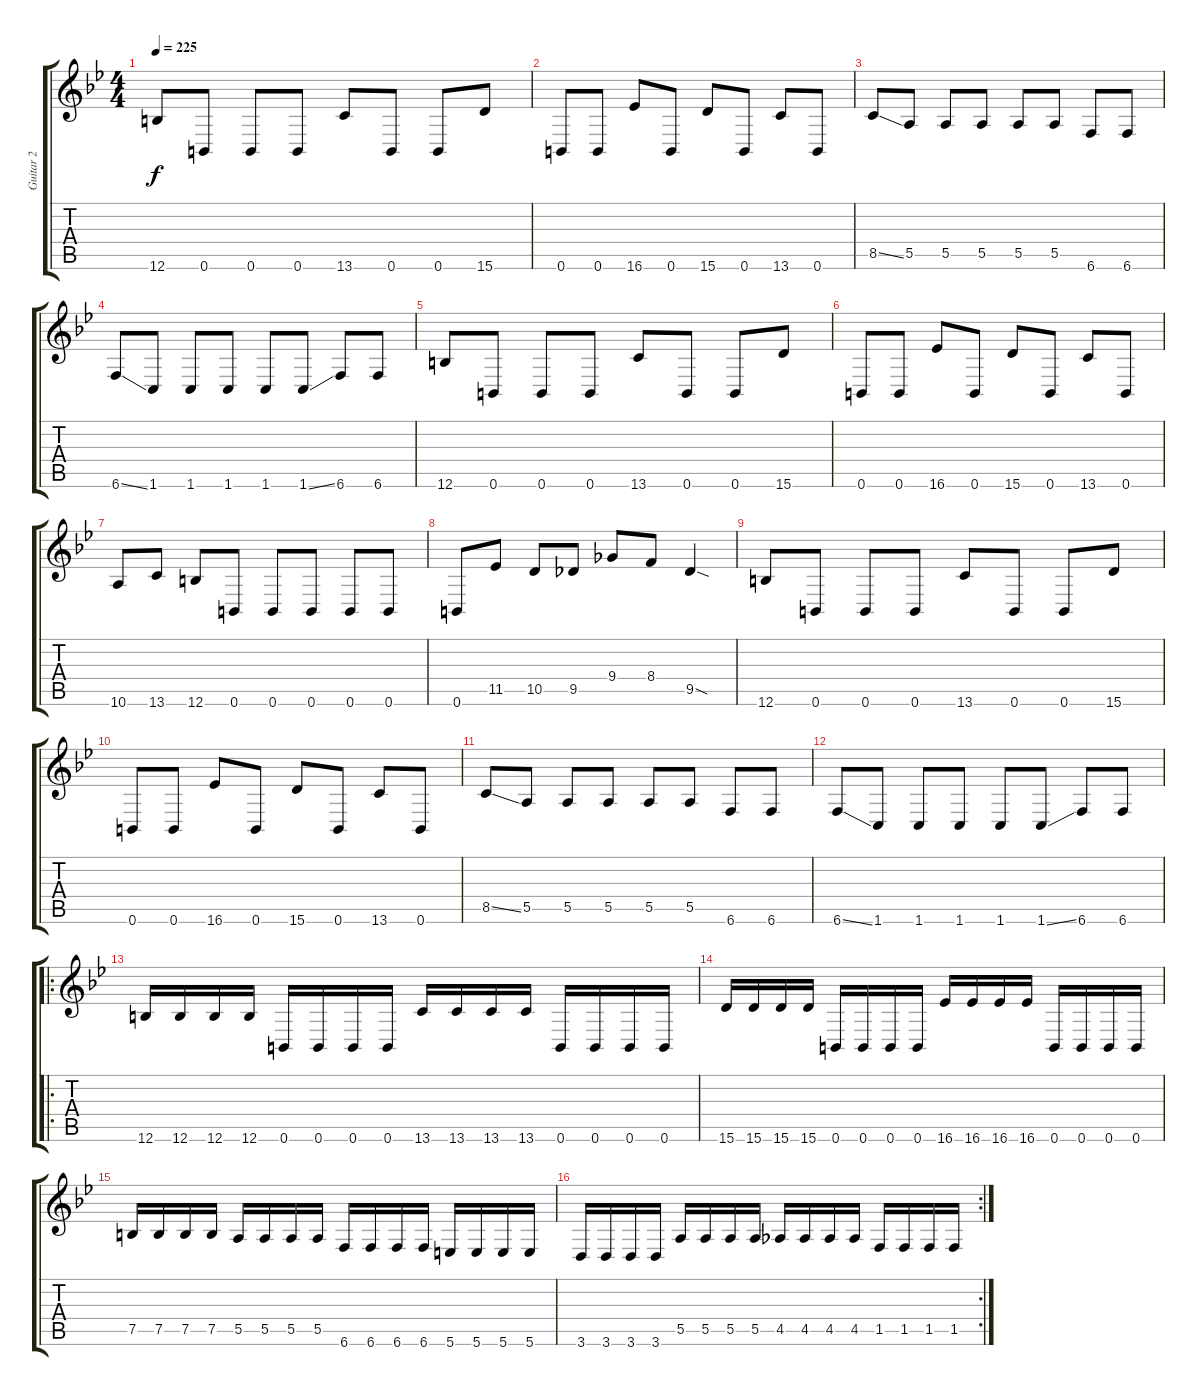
\track ("Guitar 2" "Guitar 2") {instrument distortionguitar}
\staff {score tabs}
\tuning (B3 Gb3 D3 A2 E2 B1) {hide}
\ts (4 4)
\tempo 225
\clef g2
\ks bb
12.6.8{dy f} 0.6.8 0.6.8 0.6.8 13.6.8 0.6.8 0.6.8 15.6.8 |
0.6.8 0.6.8 16.6.8 0.6.8 15.6.8 0.6.8 13.6.8 0.6.8 |
8.5{ss}.8 5.5.8 5.5.8 5.5.8 5.5.8 5.5.8 6.6.8 6.6.8 |
6.6{ss}.8 1.6.8 1.6.8 1.6.8 1.6.8 1.6{ss}.8 6.6.8 6.6.8 |
12.6.8 0.6.8 0.6.8 0.6.8 13.6.8 0.6.8 0.6.8 15.6.8 |
0.6.8 0.6.8 16.6.8 0.6.8 15.6.8 0.6.8 13.6.8 0.6.8 |
10.6.8 13.6.8 12.6.8 0.6.8 0.6.8 0.6.8 0.6.8 0.6.8 |
0.6.8 11.5.8 10.5.8 9.5.8 9.4.8 8.4.8 9.5{sod}.4 |
12.6.8 0.6.8 0.6.8 0.6.8 13.6.8 0.6.8 0.6.8 15.6.8 |
0.6.8 0.6.8 16.6.8 0.6.8 15.6.8 0.6.8 13.6.8 0.6.8 |
8.5{ss}.8 5.5.8 5.5.8 5.5.8 5.5.8 5.5.8 6.6.8 6.6.8 |
6.6{ss}.8 1.6.8 1.6.8 1.6.8 1.6.8 1.6{ss}.8 6.6.8 6.6.8 |
\ro
12.6.16 12.6.16 12.6.16 12.6.16 0.6.16 0.6.16 0.6.16 0.6.16 13.6.16 13.6.16 13.6.16 13.6.16 0.6.16 0.6.16 0.6.16 0.6.16 |
15.6.16 15.6.16 15.6.16 15.6.16 0.6.16 0.6.16 0.6.16 0.6.16 16.6.16 16.6.16 16.6.16 16.6.16 0.6.16 0.6.16 0.6.16 0.6.16 |
7.5.16 7.5.16 7.5.16 7.5.16 5.5.16 5.5.16 5.5.16 5.5.16 6.6.16 6.6.16 6.6.16 6.6.16 5.6.16 5.6.16 5.6.16 5.6.16 |
\rc 2
3.6.16 3.6.16 3.6.16 3.6.16 5.5.16 5.5.16 5.5.16 5.5.16 4.5.16 4.5.16 4.5.16 4.5.16 1.5.16 1.5.16 1.5.16 1.5.16
